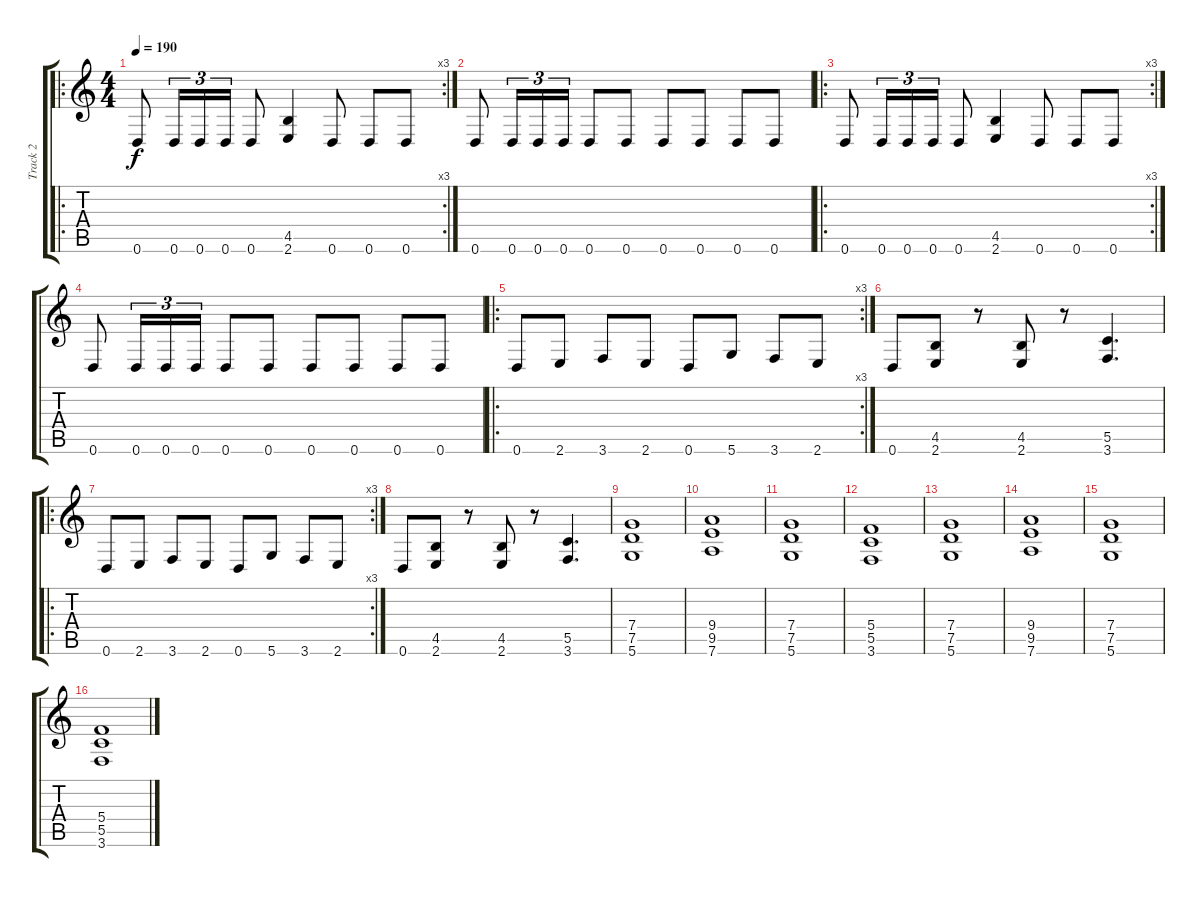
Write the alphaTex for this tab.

\track ("Track 2" "Track 2") {instrument distortionguitar}
\staff {score tabs}
\tuning (D4 A3 F3 C3 G2 D2) {hide}
\ro
\rc 3
\ts (4 4)
\tempo 190
\clef g2
\ks c
0.6.8{dy f} 0.6.16{tu (3 2)} 0.6.16{tu (3 2)} 0.6.16{tu (3 2)} 0.6.8 (4.5 2.6).4 0.6.8 0.6.8 0.6.8 |
0.6.8 0.6.16{tu (3 2)} 0.6.16{tu (3 2)} 0.6.16{tu (3 2)} 0.6.8 0.6.8 0.6.8 0.6.8 0.6.8 0.6.8 |
\ro
\rc 3
0.6.8 0.6.16{tu (3 2)} 0.6.16{tu (3 2)} 0.6.16{tu (3 2)} 0.6.8 (4.5 2.6).4 0.6.8 0.6.8 0.6.8 |
0.6.8 0.6.16{tu (3 2)} 0.6.16{tu (3 2)} 0.6.16{tu (3 2)} 0.6.8 0.6.8 0.6.8 0.6.8 0.6.8 0.6.8 |
\ro
\rc 3
0.6.8 2.6.8 3.6.8 2.6.8 0.6.8 5.6.8 3.6.8 2.6.8 |
0.6.8 (4.5 2.6).8 r.8 (4.5 2.6).8 r.8 (5.5 3.6).4{d} |
\ro
\rc 3
0.6.8 2.6.8 3.6.8 2.6.8 0.6.8 5.6.8 3.6.8 2.6.8 |
0.6.8 (4.5 2.6).8 r.8 (4.5 2.6).8 r.8 (5.5 3.6).4{d} |
(7.4 7.5 5.6).1{balance 8} |
(9.4 9.5 7.6).1 |
(7.4 7.5 5.6).1 |
(5.4 5.5 3.6).1 |
(7.4 7.5 5.6).1 |
(9.4 9.5 7.6).1 |
(7.4 7.5 5.6).1 |
(5.4 5.5 3.6).1
